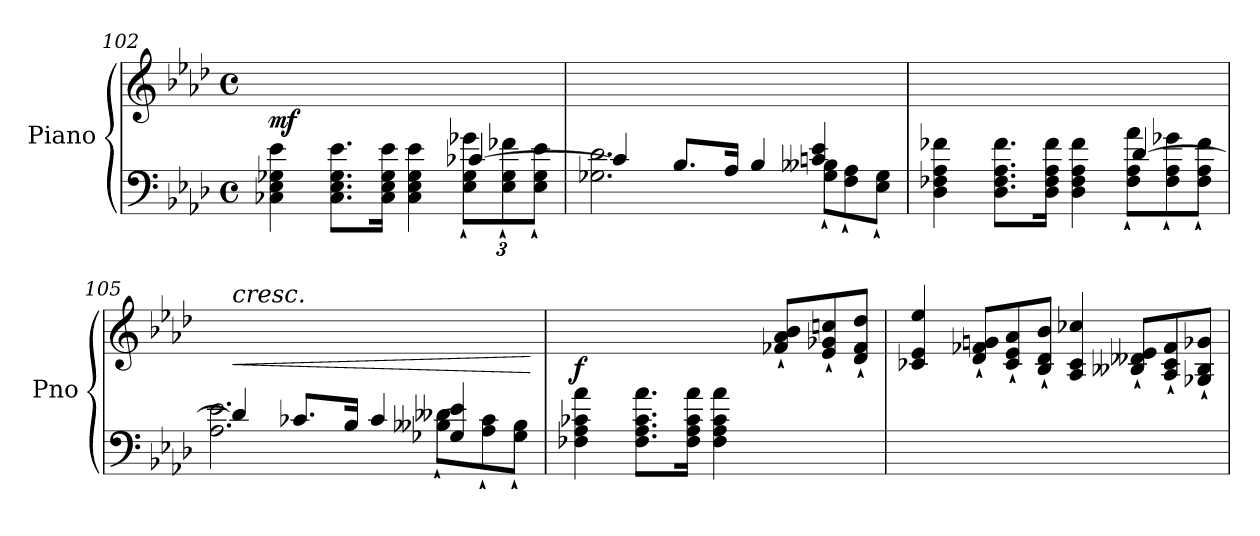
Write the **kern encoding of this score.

**kern	**kern	**dynam
*part1	*part1	*part1
*staff2	*staff1	*staff1/2
*I"Piano	*	*
*I'Pno	*	*
*clefF4	*clefG2	*
*k[b-e-a-d-]	*k[b-e-a-d-]	*
*M4/4	*M4/4	*
*met(c)	*met(c)	*
=102	=102	=102
*^	*	*
!	!	!	!LO:DY:b
4C-X\ 4E-\ 4G-X\ 4e-\	2.ryy	1ryy	mf
8.C-\ 8.E-\ 8.G-\ 8.e-\L	.	.	.
16C-\ 16E-\ 16G-\ 16e-\Jk	.	.	.
4C-\ 4E-\ 4G-\ 4e-\	.	.	.
*	*Xbrackettup	*	*
[4c-X/	12E-\` 12G-\` 12g-X\`L	.	.
.	12E-\` 12G-\` 12f-X\`	.	.
.	12E-\` 12G-\` 12e-\`J	.	.
!!LO:LB:g=z
=103	=103	=103	=103
4c-/]	2.G-X\ 2.d-\	1ryy	.
8.B-/L	.	.	.
16A-/Jk	.	.	.
4B-/	.	.	.
*	*Xtuplet	*	*
4cn/ 4e-/	12G-\` 12B--X\`L	.	.
.	12F\` 12A-\`	.	.
.	12E-\` 12G-\`J	.	.
=104	=104	=104	=104
4D-\ 4F-X\ 4A-\ 4f-X\	2.ryy	1ryy	.
8.D-\ 8.F-\ 8.A-\ 8.f-\L	.	.	.
16D-\ 16F-\ 16A-\ 16f-\Jk	.	.	.
4D-\ 4F-\ 4A-\ 4f-\	.	.	.
[4d-/	12F-\` 12A-\` 12a-\`L	.	.
.	12F-\` 12A-\` 12g-X\`	.	.
.	12F-\` 12A-\` 12f-\`J	.	.
=105	=105	=105	=105
!	!	!LO:TX:a:i:t=cresc.	!
!	!	!	!LO:HP:b
4d-/]	2.A-\ 2.e-\	1ryy	<
8.c-X/L	.	.	.
16B-/Jk	.	.	.
4c-/	.	.	.
4G-X/ 4e-/	12B--X\` 12d--X\`L	.	.
.	12A-\` 12c-\`	.	.
.	12G-\` 12B--\`J	.	.
*v	*v	*	*
.	.	[
!!LO:LB:g=z
=106	=106	=106
!	!	!LO:DY:b
4F-X\ 4A-\ 4c-X\ 4a-\	2.ryy	f
8.F-\ 8.A-\ 8.c-\ 8.a-\L	.	.
16F-\ 16A-\ 16c-\ 16a-\Jk	.	.
4F-\ 4A-\ 4c-\ 4a-\	.	.
*	*Xtuplet	*
4ryy	12f-X/` 12a-/` 12b-/`L	.
.	12e-/` 12g-X/` 12ccn/`	.
.	12d-/` 12f-/` 12dd-/`J	.
=107	=107	=107
1ryy	4c-X/ 4e-/ 4ee-/	.
.	12d-/` 12f-X/` 12gn/`L	.
.	12c-/` 12e-/` 12a-/`	.
.	12B-/` 12d-/` 12b-/`J	.
.	4A-/ 4c-/ 4cc-X/	.
.	12B--X/` 12d--X/` 12e-/`L	.
.	12A-/` 12c-/` 12f-/`	.
.	12G-X/` 12B--/` 12g-X/`J	.
=	=	=
*-	*-	*-
